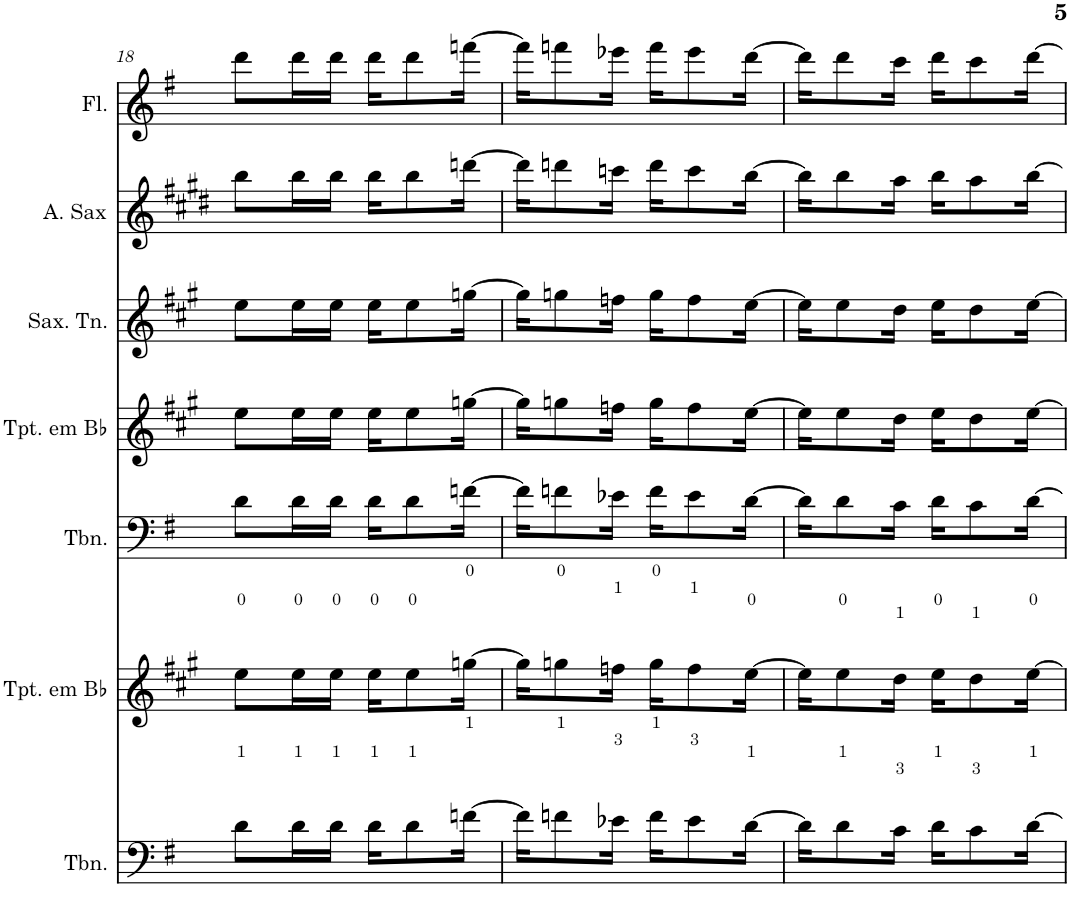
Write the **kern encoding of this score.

**kern	**kern	**kern	**kern	**kern	**kern	**kern
*part7	*part6	*part5	*part4	*part3	*part2	*part1
*staff7	*staff6	*staff5	*staff4	*staff3	*staff2	*staff1
*I"Trombone	*I"Trompete em Bb	*I"Trombone	*I"Trompete em Bb	*I"Saxofone Tenor	*I"Saxofone Alto	*I"Flauta Transversal
*I'Tbn.	*I'Tpt. em Bb	*I'Tbn.	*I'Tpt. em Bb	*I'Sax. Tn.	*	*I'Fl.
!!LO:PB:g=z
*clefF4	*clefG2	*clefF4	*clefG2	*clefG2	*clefG2	*clefG2
*	*Trd1c2	*	*Trd1c2	*Trd8c14	*Trd5c9	*
*k[f#]	*k[f#c#g#]	*k[f#]	*k[f#c#g#]	*k[f#c#g#]	*k[f#c#g#d#]	*k[f#]
*G:	*A:	*G:	*A:	*A:	*E:	*G:
*M2/4	*M2/4	*M2/4	*M2/4	*M2/4	*M2/4	*M2/4
=18	=18	=18	=18	=18	=18	=18
8d\L	8ee\L	8d\L	8ee\L	8ee\L	8bb\L	8ddd\L
16d\L	16ee\L	16d\L	16ee\L	16ee\L	16bb\L	16ddd\L
16d\JJ	16ee\JJ	16d\JJ	16ee\JJ	16ee\JJ	16bb\JJ	16ddd\JJ
16d\KL	16ee\KL	16d\KL	16ee\KL	16ee\KL	16bb\KL	16ddd\KL
8d\	8ee\	8d\	8ee\	8ee\	8bb\	8ddd\
[16fn\Jk	[16ggn\Jk	[16fn\Jk	[16ggn\Jk	[16ggn\Jk	[16dddn\Jk	[16fffn\Jk
=19	=19	=19	=19	=19	=19	=19
16f\KL]	16gg\KL]	16f\KL]	16gg\KL]	16gg\KL]	16ddd\KL]	16fff\KL]
8fn\	8ggn\	8fn\	8ggn\	8ggn\	8dddn\	8fffn\
16e-X\Jk	16ffn\Jk	16e-X\Jk	16ffn\Jk	16ffn\Jk	16cccn\Jk	16eee-X\Jk
16f\KL	16gg\KL	16f\KL	16gg\KL	16gg\KL	16ddd\KL	16fff\KL
8e-\	8ff\	8e-\	8ff\	8ff\	8ccc\	8eee-\
[16d\Jk	[16ee\Jk	[16d\Jk	[16ee\Jk	[16ee\Jk	[16bb\Jk	[16ddd\Jk
=20	=20	=20	=20	=20	=20	=20
16d\KL]	16ee\KL]	16d\KL]	16ee\KL]	16ee\KL]	16bb\KL]	16ddd\KL]
8d\	8ee\	8d\	8ee\	8ee\	8bb\	8ddd\
16c\Jk	16dd\Jk	16c\Jk	16dd\Jk	16dd\Jk	16aa\Jk	16ccc\Jk
16d\KL	16ee\KL	16d\KL	16ee\KL	16ee\KL	16bb\KL	16ddd\KL
8c\	8dd\	8c\	8dd\	8dd\	8aa\	8ccc\
[16d\Jk	[16ee\Jk	[16d\Jk	[16ee\Jk	[16ee\Jk	[16bb\Jk	[16ddd\Jk
=	=	=	=	=	=	=
*-	*-	*-	*-	*-	*-	*-
